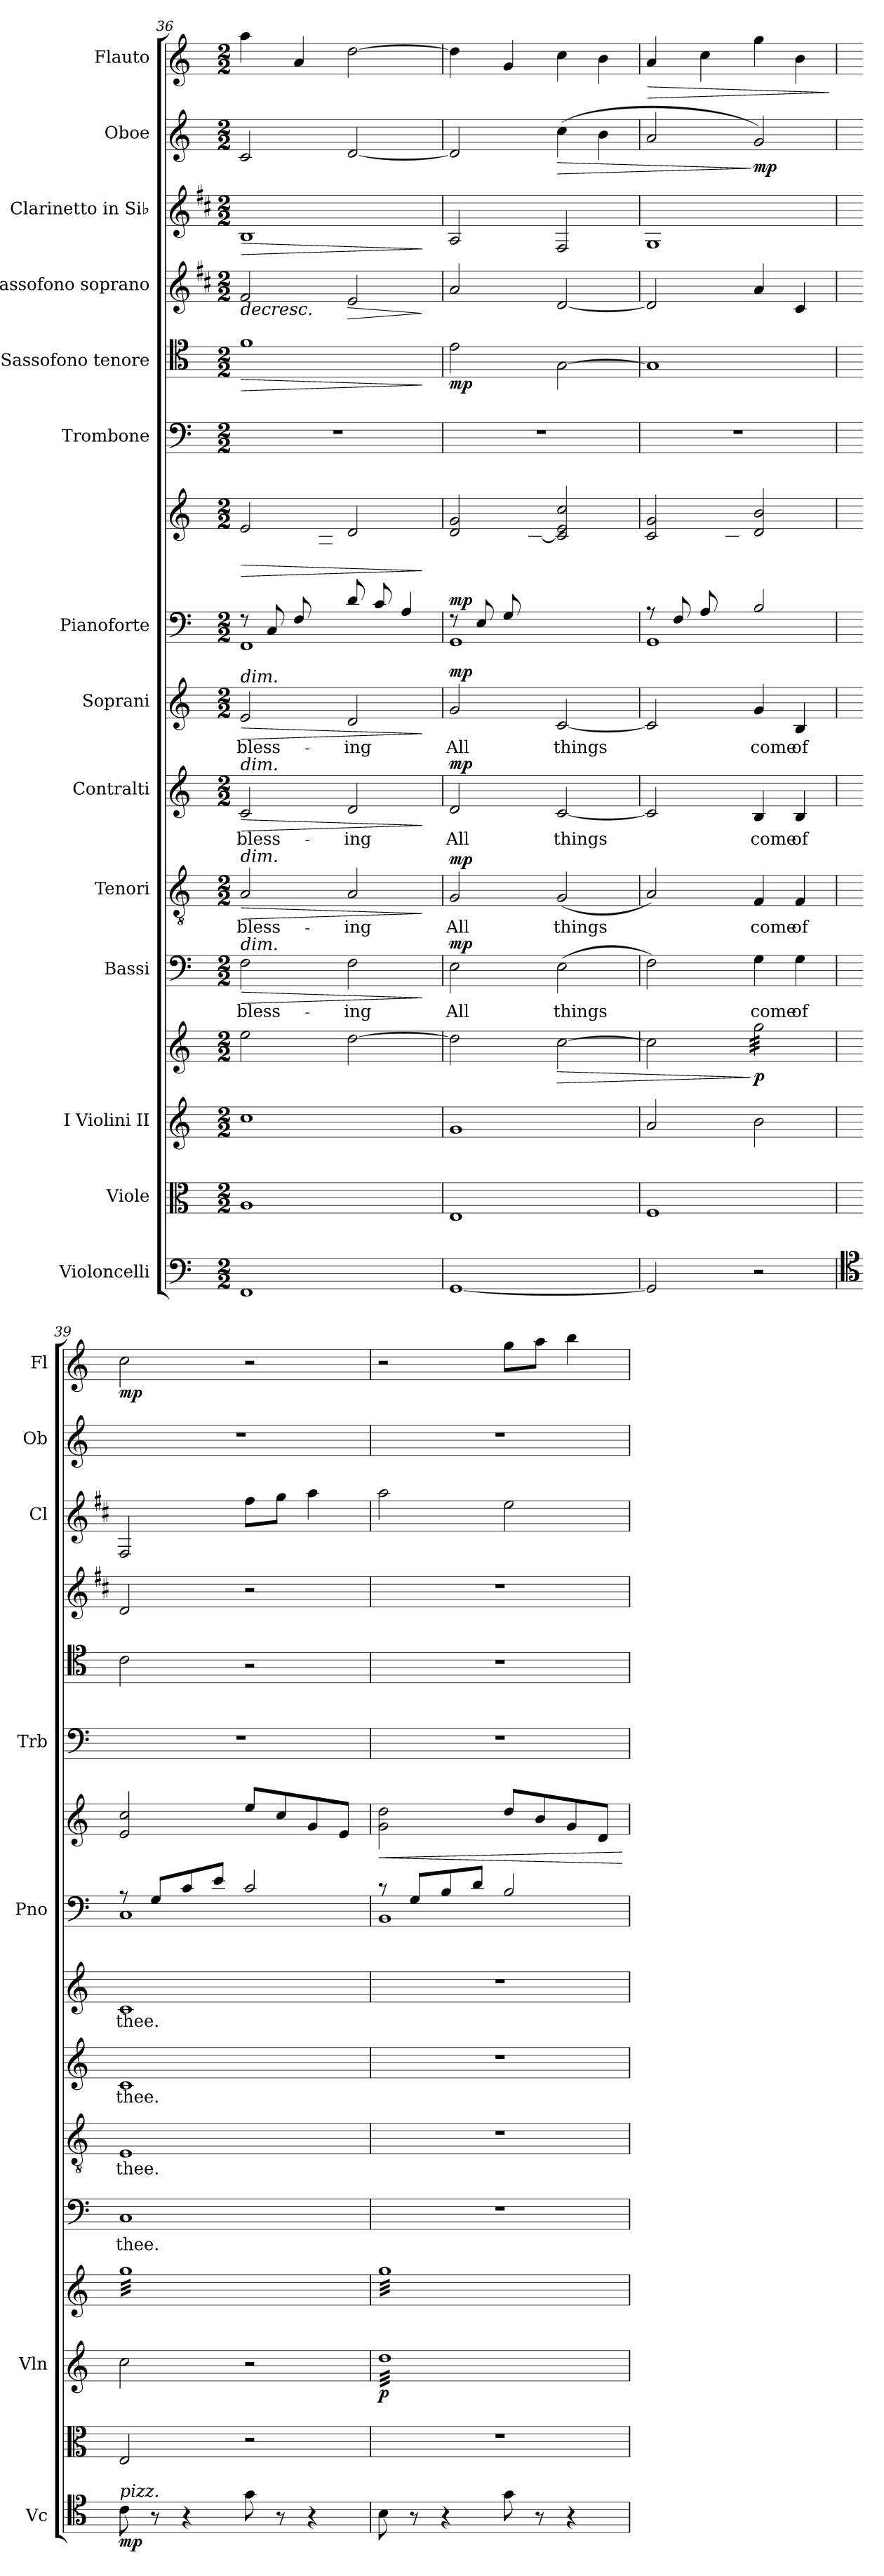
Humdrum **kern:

**kern	**dynam	**kern	**kern	**kern	**dynam	**kern	**text	**dynam	**kern	**text	**dynam	**kern	**text	**dynam	**kern	**text	**dynam	**kern	**kern	**dynam	**kern	**kern	**dynam	**kern	**dynam	**kern	**dynam	**kern	**dynam	**kern	**dynam
*part14	*part14	*part13	*part12	*part12	*part12	*part11	*part11	*part11	*part10	*part10	*part10	*part9	*part9	*part9	*part8	*part8	*part8	*part7	*part7	*part7	*part6	*part5	*part5	*part4	*part4	*part3	*part3	*part2	*part2	*part1	*part1
*staff16	*staff16	*staff15	*staff14	*staff13	*staff13/14	*staff12	*staff12	*staff12	*staff11	*staff11	*staff11	*staff10	*staff10	*staff10	*staff9	*staff9	*staff9	*staff8	*staff7	*staff7/8	*staff6	*staff5	*staff5	*staff4	*staff4	*staff3	*staff3	*staff2	*staff2	*staff1	*staff1
*I"Violoncelli	*	*I"Viole	*I"I  Violini  II	*	*	*I"Bassi	*	*	*I"Tenori	*	*	*I"Contralti	*	*	*I"Soprani	*	*	*I"Pianoforte	*	*	*I"Trombone	*I"Sassofono tenore	*	*I"Sassofono soprano	*	*I"Clarinetto in Si♭	*	*I"Oboe	*	*I"Flauto	*
*I'Vc	*	*	*I'Vln	*	*	*	*	*	*	*	*	*	*	*	*	*	*	*I'Pno	*	*	*I'Trb	*	*	*	*	*I'Cl	*	*I'Ob	*	*I'Fl	*
*clefF4	*	*clefC3	*clefG2	*clefG2	*	*clefF4	*	*	*clefGv2	*	*	*clefG2	*	*	*clefG2	*	*	*clefF4	*clefG2	*	*clefF4	*clefC4	*	*clefG2	*	*clefG2	*	*clefG2	*	*clefG2	*
*	*	*	*	*	*	*	*	*	*	*	*	*	*	*	*	*	*	*	*	*	*	*ITrd8c14	*	*ITrd1c2	*	*ITrd1c2	*	*	*	*	*
*k[]	*	*k[]	*k[]	*k[]	*	*k[]	*	*	*k[]	*	*	*k[]	*	*	*k[]	*	*	*k[]	*k[]	*	*k[]	*k[]	*	*k[]	*	*k[]	*	*k[]	*	*k[]	*
*M2/2	*	*M2/2	*M2/2	*M2/2	*	*M2/2	*	*	*M2/2	*	*	*M2/2	*	*	*M2/2	*	*	*M2/2	*M2/2	*	*M2/2	*M2/2	*	*M2/2	*	*M2/2	*	*M2/2	*	*M2/2	*
=36	=36	=36	=36	=36	=36	=36	=36	=36	=36	=36	=36	=36	=36	=36	=36	=36	=36	=36	=36	=36	=36	=36	=36	=36	=36	=36	=36	=36	=36	=36	=36
!	!	!	!	!	!	!	!	!	!	!	!	!	!	!	!	!	!	!	!LO:TX:a:i:t=dim.	!	!	!	!	!	!	!	!	!	!	!	!
!	!	!	!	!	!	!	!	!	!	!	!	!	!	!	!LO:TX:a:i:t=dim.	!	!	!	!	!	!	!	!	!	!	!	!	!	!	!	!
!	!	!	!	!	!	!	!	!	!	!	!	!LO:TX:a:i:t=dim.	!	!	!	!	!	!	!	!	!	!	!	!	!	!	!	!	!	!	!
!	!	!	!	!	!	!	!	!	!LO:TX:a:i:t=dim.	!	!	!	!	!	!	!	!	!	!	!	!	!	!	!	!	!	!	!	!	!	!
!	!	!	!	!	!	!LO:TX:a:i:t=dim.	!	!	!	!	!	!	!	!	!	!	!	!	!	!	!	!	!	!	!	!	!	!	!	!	!
!	!	!	!	!	!	!	!	!LO:HP:b	!	!	!LO:HP:b	!	!	!LO:HP:b	!	!	!LO:HP:b	!	!	!LO:HP:b	!	!	!LO:HP:b	!	!	!	!	!	!	!	!
*	*	*	*	*	*	*	*	*	*	*	*	*	*	*	*	*	*	*^	*^	*	*	*	*	*	*	*	*	*	*	*	*
!	!	!	!	!	!	!	!	!	!	!	!	!	!	!	!	!	!	!	!	!	!	!	!	!	!LO:HP:n=1:b	!	!LO:HP:b	!	!LO:HP:b	!	!	!	!
!	!	!	!	!	!	!	!	!	!	!	!	!	!	!	!	!	!	!	!	!	!	!	!	!	!	!	!	!	!LO:HP:n=1:b	!	!	!	!
1FF	.	1A	1cc	2ee\	.	2F\	bless-	>	2A/	bless-	>	2c/	bless-	>	2e/	bless-	>	8r	1FF	2e/	4.ryy	>	1r	1F	> >	2e/	>	1A	> >	2c/	.	4aa\	.
.	.	.	.	.	.	.	.	.	.	.	.	.	.	.	.	.	.	8C/L	.	.	.	.	.	.	.	.	.	.	.	.	.	.	.
.	.	.	.	.	.	.	.	.	.	.	.	.	.	.	.	.	.	8F/	.	.	.	.	.	.	.	.	.	.	.	.	.	4a/	.
.	.	.	.	.	.	.	.	.	.	.	.	.	.	.	.	.	.	8ryy	.	.	8A\J	.	.	.	.	.	.	.	.	.	.	.	.
!	!	!	!	!	!	!	!	!	!	!	!	!	!	!	!	!	!	!	!	!	!	!	!	!	!	!	!LO:HP:b	!	!	!	!	!	!
.	.	.	.	[2dd\	.	2F\	-ing	.	2A/	-ing	.	2d/	-ing	.	2d/	-ing	.	8d/L	.	2d/	2ryy	.	.	.	.	2d/	>	.	.	[2d/	.	[2dd\	.
.	.	.	.	.	.	.	.	.	.	.	.	.	.	.	.	.	.	8c/J	.	.	.	.	.	.	.	.	.	.	.	.	.	.	.
.	.	.	.	.	.	.	.	.	.	.	.	.	.	.	.	.	.	4A/	.	.	.	.	.	.	.	.	.	.	.	.	.	.	.
*	*	*	*	*	*	*	*	*	*	*	*	*	*	*	*	*	*	*v	*v	*	*	*	*	*	*	*	*	*	*	*	*	*	*
*	*	*	*	*	*	*	*	*	*	*	*	*	*	*	*	*	*	*	*v	*v	*	*	*	*	*	*	*	*	*	*	*	*
.	.	.	.	.	.	.	.	]	.	.	]	.	.	]	.	.	]	.	.	]	.	.	]	.	] ]	.	]	.	.	.	.
!!LO:PB:g=z
=37	=37	=37	=37	=37	=37	=37	=37	=37	=37	=37	=37	=37	=37	=37	=37	=37	=37	=37	=37	=37	=37	=37	=37	=37	=37	=37	=37	=37	=37	=37	=37
*	*	*	*	*	*	*	*	*	*	*	*	*	*	*	*	*	*	*^	*^	*	*	*	*	*	*	*	*	*	*	*	*
!	!	!	!	!	!	!	!	!LO:DY:a	!	!	!LO:DY:a	!	!	!LO:DY:a	!	!	!LO:DY:a	!	!	!	!	!LO:DY:a=2	!	!	!LO:DY:b	!	!LO:DY:b	!	!	!	!	!	!
!	!	!	!	!	!	!	!	!	!	!	!	!	!	!	!	!	!	!	!	!	!	!	!	!	!	!	!LO:DY:n=1:a	!	!	!	!	!	!
[1GG	.	1E	1g	2dd\]	.	2E\	All	mp	2G/	All	mp	2d/	All	mp	2g/	All	mp	8r	1GG	2d/ 2g/	4.ryy	mp	1r	2E\	mp	2g/	mp mp	2G/	.	2d/]	.	4dd\]	.
.	.	.	.	.	.	.	.	.	.	.	.	.	.	.	.	.	.	8E/L	.	.	.	.	.	.	.	.	.	.	.	.	.	.	.
.	.	.	.	.	.	.	.	.	.	.	.	.	.	.	.	.	.	8G/	.	.	.	.	.	.	.	.	.	.	.	.	.	4g/	.
.	.	.	.	.	.	.	.	.	.	.	.	.	.	.	.	.	.	8ryy	.	.	[8c\J	.	.	.	.	.	.	.	.	.	.	.	.
!	!	!	!	!	!LO:HP:b	!	!	!	!	!	!	!	!	!	!	!	!	!	!	!	!	!	!	!	!	!	!	!	!	!	!LO:HP:b	!	!
.	.	.	.	[2cc\	>	(2E\	things	.	(2G/	things	.	[2c/	things	.	[2c/	things	.	2ryy	.	2c/] 2e/ 2cc/	2ryy	.	.	[2GG\	]	[2c/	.	2E/	]	(4cc\	>	4cc\	.
.	.	.	.	.	.	.	.	.	.	.	.	.	.	.	.	.	.	.	.	.	.	.	.	.	.	.	.	.	.	4b\	.	4b\	.
=38	=38	=38	=38	=38	=38	=38	=38	=38	=38	=38	=38	=38	=38	=38	=38	=38	=38	=38	=38	=38	=38	=38	=38	=38	=38	=38	=38	=38	=38	=38	=38	=38	=38
!	!	!	!	!	!	!	!	!	!	!	!	!	!	!	!	!	!	!	!	!	!	!	!	!	!	!	!	!	!	!	!	!	!LO:HP:b
2GG/]	.	1F	2a/	2cc\]	.	2F\)	.	.	2A/)	.	.	2c/]	.	.	2c/]	.	.	8r	1GG	2c/ 2g/	4.ryy	.	1r	1GG]	.	2c/]	.	1F	.	2a/	.	4a/	>
.	.	.	.	.	.	.	.	.	.	.	.	.	.	.	.	.	.	8F/L	.	.	.	.	.	.	.	.	.	.	.	.	.	.	.
.	.	.	.	.	.	.	.	.	.	.	.	.	.	.	.	.	.	8A/	.	.	.	.	.	.	.	.	.	.	.	.	.	4cc\	.
.	.	.	.	.	.	.	.	.	.	.	.	.	.	.	.	.	.	8ryy	.	.	8c\J	.	.	.	.	.	.	.	.	.	.	.	.
!	!	!	!	!	!LO:DY:n=1:b	!	!	!	!	!	!	!	!	!	!	!	!	!	!	!	!	!	!	!	!	!	!	!	!	!	!LO:DY:n=1:b	!	!
*	*	*	*	*tremolo	*	*	*	*	*	*	*	*	*	*	*	*	*	*	*	*	*	*	*	*	*	*	*	*	*	*	*	*	*
2r	.	.	2b\	32gg\LLL	] p	4G\	come	.	4F/	come	.	4B/	come	.	4g/	come	.	2B/	.	2d/ 2b/	2ryy	.	.	.	.	4g/	.	.	.	2g/)	] mp	4gg\	.
.	.	.	.	32gg\	.	.	.	.	.	.	.	.	.	.	.	.	.	.	.	.	.	.	.	.	.	.	.	.	.	.	.	.	.
.	.	.	.	32gg\	.	.	.	.	.	.	.	.	.	.	.	.	.	.	.	.	.	.	.	.	.	.	.	.	.	.	.	.	.
.	.	.	.	32gg\	.	.	.	.	.	.	.	.	.	.	.	.	.	.	.	.	.	.	.	.	.	.	.	.	.	.	.	.	.
.	.	.	.	32gg\	.	.	.	.	.	.	.	.	.	.	.	.	.	.	.	.	.	.	.	.	.	.	.	.	.	.	.	.	.
.	.	.	.	32gg\	.	.	.	.	.	.	.	.	.	.	.	.	.	.	.	.	.	.	.	.	.	.	.	.	.	.	.	.	.
.	.	.	.	32gg\	.	.	.	.	.	.	.	.	.	.	.	.	.	.	.	.	.	.	.	.	.	.	.	.	.	.	.	.	.
.	.	.	.	32gg\	.	.	.	.	.	.	.	.	.	.	.	.	.	.	.	.	.	.	.	.	.	.	.	.	.	.	.	.	.
.	.	.	.	32gg\	.	4G\	of	.	4F/	of	.	4B/	of	.	4B/	of	.	.	.	.	.	.	.	.	.	4B/	.	.	.	.	.	4b\	.
.	.	.	.	32gg\	.	.	.	.	.	.	.	.	.	.	.	.	.	.	.	.	.	.	.	.	.	.	.	.	.	.	.	.	.
.	.	.	.	32gg\	.	.	.	.	.	.	.	.	.	.	.	.	.	.	.	.	.	.	.	.	.	.	.	.	.	.	.	.	.
.	.	.	.	32gg\	.	.	.	.	.	.	.	.	.	.	.	.	.	.	.	.	.	.	.	.	.	.	.	.	.	.	.	.	.
.	.	.	.	32gg\	.	.	.	.	.	.	.	.	.	.	.	.	.	.	.	.	.	.	.	.	.	.	.	.	.	.	.	.	.
.	.	.	.	32gg\	.	.	.	.	.	.	.	.	.	.	.	.	.	.	.	.	.	.	.	.	.	.	.	.	.	.	.	.	.
.	.	.	.	32gg\	.	.	.	.	.	.	.	.	.	.	.	.	.	.	.	.	.	.	.	.	.	.	.	.	.	.	.	.	.
.	.	.	.	32gg\JJJ	.	.	.	.	.	.	.	.	.	.	.	.	.	.	.	.	.	.	.	.	.	.	.	.	.	.	.	.	.
*	*	*	*	*	*	*	*	*	*	*	*	*	*	*	*	*	*	*v	*v	*	*	*	*	*	*	*	*	*	*	*	*	*	*
*	*	*	*	*	*	*	*	*	*	*	*	*	*	*	*	*	*	*	*v	*v	*	*	*	*	*	*	*	*	*	*	*	*
.	.	.	.	.	.	.	.	.	.	.	.	.	.	.	.	.	.	.	.	.	.	.	.	.	.	.	.	.	.	.	]
=39	=39	=39	=39	=39	=39	=39	=39	=39	=39	=39	=39	=39	=39	=39	=39	=39	=39	=39	=39	=39	=39	=39	=39	=39	=39	=39	=39	=39	=39	=39	=39
*clefC4	*	*	*	*	*	*	*	*	*	*	*	*	*	*	*	*	*	*	*	*	*	*	*	*	*	*	*	*	*	*	*
*	*	*	*	*	*	*	*	*	*	*	*	*	*	*	*	*	*	*^	*^	*	*	*	*	*	*	*^	*	*	*	*	*
!LO:TX:a:i:t=pizz.	!	!	!	!	!	!	!	!	!	!	!	!	!	!	!	!	!	!	!	!	!	!	!	!	!	!	!	!	!	!	!	!	!	!
!	!LO:DY:b	!	!	!	!	!	!	!	!	!	!	!	!	!	!	!	!	!	!	!	!	!	!	!	!	!	!	!	!	!	!	!	!	!LO:DY:b
8c\	mp	2E/	2cc\	32ggLLL	.	1C	thee.	.	1E	thee.	.	1c	thee.	.	1c	thee.	.	8r	1C	2e/ 2cc/	2ryy	.	1r	2C\	.	2c/	.	2E/	2ryy	.	1r	.	2cc\	mp
.	.	.	.	32gg	.	.	.	.	.	.	.	.	.	.	.	.	.	.	.	.	.	.	.	.	.	.	.	.	.	.	.	.	.	.
.	.	.	.	32gg	.	.	.	.	.	.	.	.	.	.	.	.	.	.	.	.	.	.	.	.	.	.	.	.	.	.	.	.	.	.
.	.	.	.	32gg	.	.	.	.	.	.	.	.	.	.	.	.	.	.	.	.	.	.	.	.	.	.	.	.	.	.	.	.	.	.
8r	.	.	.	32gg	.	.	.	.	.	.	.	.	.	.	.	.	.	8G/L	.	.	.	.	.	.	.	.	.	.	.	.	.	.	.	.
.	.	.	.	32gg	.	.	.	.	.	.	.	.	.	.	.	.	.	.	.	.	.	.	.	.	.	.	.	.	.	.	.	.	.	.
.	.	.	.	32gg	.	.	.	.	.	.	.	.	.	.	.	.	.	.	.	.	.	.	.	.	.	.	.	.	.	.	.	.	.	.
.	.	.	.	32gg	.	.	.	.	.	.	.	.	.	.	.	.	.	.	.	.	.	.	.	.	.	.	.	.	.	.	.	.	.	.
4r	.	.	.	32gg	.	.	.	.	.	.	.	.	.	.	.	.	.	8c/	.	.	.	.	.	.	.	.	.	.	.	.	.	.	.	.
.	.	.	.	32gg	.	.	.	.	.	.	.	.	.	.	.	.	.	.	.	.	.	.	.	.	.	.	.	.	.	.	.	.	.	.
.	.	.	.	32gg	.	.	.	.	.	.	.	.	.	.	.	.	.	.	.	.	.	.	.	.	.	.	.	.	.	.	.	.	.	.
.	.	.	.	32gg	.	.	.	.	.	.	.	.	.	.	.	.	.	.	.	.	.	.	.	.	.	.	.	.	.	.	.	.	.	.
.	.	.	.	32gg	.	.	.	.	.	.	.	.	.	.	.	.	.	8e/J	.	.	.	.	.	.	.	.	.	.	.	.	.	.	.	.
.	.	.	.	32gg	.	.	.	.	.	.	.	.	.	.	.	.	.	.	.	.	.	.	.	.	.	.	.	.	.	.	.	.	.	.
.	.	.	.	32gg	.	.	.	.	.	.	.	.	.	.	.	.	.	.	.	.	.	.	.	.	.	.	.	.	.	.	.	.	.	.
.	.	.	.	32gg	.	.	.	.	.	.	.	.	.	.	.	.	.	.	.	.	.	.	.	.	.	.	.	.	.	.	.	.	.	.
8g\	.	2r	2r	32gg	.	.	.	.	.	.	.	.	.	.	.	.	.	2c/	.	8ee/L	2ryy	.	.	2r	.	2r	.	8ee\L	2ryy	.	.	.	2r	.
.	.	.	.	32gg	.	.	.	.	.	.	.	.	.	.	.	.	.	.	.	.	.	.	.	.	.	.	.	.	.	.	.	.	.	.
.	.	.	.	32gg	.	.	.	.	.	.	.	.	.	.	.	.	.	.	.	.	.	.	.	.	.	.	.	.	.	.	.	.	.	.
.	.	.	.	32gg	.	.	.	.	.	.	.	.	.	.	.	.	.	.	.	.	.	.	.	.	.	.	.	.	.	.	.	.	.	.
8r	.	.	.	32gg	.	.	.	.	.	.	.	.	.	.	.	.	.	.	.	8cc/	.	.	.	.	.	.	.	8ff\J	.	.	.	.	.	.
.	.	.	.	32gg	.	.	.	.	.	.	.	.	.	.	.	.	.	.	.	.	.	.	.	.	.	.	.	.	.	.	.	.	.	.
.	.	.	.	32gg	.	.	.	.	.	.	.	.	.	.	.	.	.	.	.	.	.	.	.	.	.	.	.	.	.	.	.	.	.	.
.	.	.	.	32gg	.	.	.	.	.	.	.	.	.	.	.	.	.	.	.	.	.	.	.	.	.	.	.	.	.	.	.	.	.	.
4r	.	.	.	32gg	.	.	.	.	.	.	.	.	.	.	.	.	.	.	.	8g/	.	.	.	.	.	.	.	4gg\	.	.	.	.	.	.
.	.	.	.	32gg	.	.	.	.	.	.	.	.	.	.	.	.	.	.	.	.	.	.	.	.	.	.	.	.	.	.	.	.	.	.
.	.	.	.	32gg	.	.	.	.	.	.	.	.	.	.	.	.	.	.	.	.	.	.	.	.	.	.	.	.	.	.	.	.	.	.
.	.	.	.	32gg	.	.	.	.	.	.	.	.	.	.	.	.	.	.	.	.	.	.	.	.	.	.	.	.	.	.	.	.	.	.
.	.	.	.	32gg	.	.	.	.	.	.	.	.	.	.	.	.	.	.	.	8e/J	.	.	.	.	.	.	.	.	.	.	.	.	.	.
.	.	.	.	32gg	.	.	.	.	.	.	.	.	.	.	.	.	.	.	.	.	.	.	.	.	.	.	.	.	.	.	.	.	.	.
.	.	.	.	32gg	.	.	.	.	.	.	.	.	.	.	.	.	.	.	.	.	.	.	.	.	.	.	.	.	.	.	.	.	.	.
.	.	.	.	32ggJJJ	.	.	.	.	.	.	.	.	.	.	.	.	.	.	.	.	.	.	.	.	.	.	.	.	.	.	.	.	.	.
*	*	*	*	*	*	*	*	*	*	*	*	*	*	*	*	*	*	*	*	*	*	*	*	*	*	*	*	*v	*v	*	*	*	*	*
=40	=40	=40	=40	=40	=40	=40	=40	=40	=40	=40	=40	=40	=40	=40	=40	=40	=40	=40	=40	=40	=40	=40	=40	=40	=40	=40	=40	=40	=40	=40	=40	=40	=40
!	!	!	!	!	!LO:DY:b=2	!	!	!	!	!	!	!	!	!	!	!	!	!	!	!	!	!LO:HP:b	!	!	!	!	!	!	!	!	!	!	!
*	*	*	*tremolo	*	*	*	*	*	*	*	*	*	*	*	*	*	*	*	*	*	*	*	*	*	*	*	*	*	*	*	*	*	*
8B\	.	1r	32ddLLL	32ggLLL	p	1r	.	.	1r	.	.	1r	.	.	1r	.	.	8r	1BB	2g\ 2dd\	2ryy	<	1r	1r	.	1r	.	2gg\	.	1r	.	2r	.
.	.	.	32dd	32gg	.	.	.	.	.	.	.	.	.	.	.	.	.	.	.	.	.	.	.	.	.	.	.	.	.	.	.	.	.
.	.	.	32dd	32gg	.	.	.	.	.	.	.	.	.	.	.	.	.	.	.	.	.	.	.	.	.	.	.	.	.	.	.	.	.
.	.	.	32dd	32gg	.	.	.	.	.	.	.	.	.	.	.	.	.	.	.	.	.	.	.	.	.	.	.	.	.	.	.	.	.
8r	.	.	32dd	32gg	.	.	.	.	.	.	.	.	.	.	.	.	.	8G/L	.	.	.	.	.	.	.	.	.	.	.	.	.	.	.
.	.	.	32dd	32gg	.	.	.	.	.	.	.	.	.	.	.	.	.	.	.	.	.	.	.	.	.	.	.	.	.	.	.	.	.
.	.	.	32dd	32gg	.	.	.	.	.	.	.	.	.	.	.	.	.	.	.	.	.	.	.	.	.	.	.	.	.	.	.	.	.
.	.	.	32dd	32gg	.	.	.	.	.	.	.	.	.	.	.	.	.	.	.	.	.	.	.	.	.	.	.	.	.	.	.	.	.
4r	.	.	32dd	32gg	.	.	.	.	.	.	.	.	.	.	.	.	.	8B/	.	.	.	.	.	.	.	.	.	.	.	.	.	.	.
.	.	.	32dd	32gg	.	.	.	.	.	.	.	.	.	.	.	.	.	.	.	.	.	.	.	.	.	.	.	.	.	.	.	.	.
.	.	.	32dd	32gg	.	.	.	.	.	.	.	.	.	.	.	.	.	.	.	.	.	.	.	.	.	.	.	.	.	.	.	.	.
.	.	.	32dd	32gg	.	.	.	.	.	.	.	.	.	.	.	.	.	.	.	.	.	.	.	.	.	.	.	.	.	.	.	.	.
.	.	.	32dd	32gg	.	.	.	.	.	.	.	.	.	.	.	.	.	8d/J	.	.	.	.	.	.	.	.	.	.	.	.	.	.	.
.	.	.	32dd	32gg	.	.	.	.	.	.	.	.	.	.	.	.	.	.	.	.	.	.	.	.	.	.	.	.	.	.	.	.	.
.	.	.	32dd	32gg	.	.	.	.	.	.	.	.	.	.	.	.	.	.	.	.	.	.	.	.	.	.	.	.	.	.	.	.	.
.	.	.	32dd	32gg	.	.	.	.	.	.	.	.	.	.	.	.	.	.	.	.	.	.	.	.	.	.	.	.	.	.	.	.	.
8g\	.	.	32dd	32gg	.	.	.	.	.	.	.	.	.	.	.	.	.	2B/	.	8dd/L	2ryy	.	.	.	.	.	.	2dd\	.	.	.	8gg\L	.
.	.	.	32dd	32gg	.	.	.	.	.	.	.	.	.	.	.	.	.	.	.	.	.	.	.	.	.	.	.	.	.	.	.	.	.
.	.	.	32dd	32gg	.	.	.	.	.	.	.	.	.	.	.	.	.	.	.	.	.	.	.	.	.	.	.	.	.	.	.	.	.
.	.	.	32dd	32gg	.	.	.	.	.	.	.	.	.	.	.	.	.	.	.	.	.	.	.	.	.	.	.	.	.	.	.	.	.
8r	.	.	32dd	32gg	.	.	.	.	.	.	.	.	.	.	.	.	.	.	.	8b/	.	.	.	.	.	.	.	.	.	.	.	8aa\J	.
.	.	.	32dd	32gg	.	.	.	.	.	.	.	.	.	.	.	.	.	.	.	.	.	.	.	.	.	.	.	.	.	.	.	.	.
.	.	.	32dd	32gg	.	.	.	.	.	.	.	.	.	.	.	.	.	.	.	.	.	.	.	.	.	.	.	.	.	.	.	.	.
.	.	.	32dd	32gg	.	.	.	.	.	.	.	.	.	.	.	.	.	.	.	.	.	.	.	.	.	.	.	.	.	.	.	.	.
4r	.	.	32dd	32gg	.	.	.	.	.	.	.	.	.	.	.	.	.	.	.	8g/	.	.	.	.	.	.	.	.	.	.	.	4bb\	.
.	.	.	32dd	32gg	.	.	.	.	.	.	.	.	.	.	.	.	.	.	.	.	.	.	.	.	.	.	.	.	.	.	.	.	.
.	.	.	32dd	32gg	.	.	.	.	.	.	.	.	.	.	.	.	.	.	.	.	.	.	.	.	.	.	.	.	.	.	.	.	.
.	.	.	32dd	32gg	.	.	.	.	.	.	.	.	.	.	.	.	.	.	.	.	.	.	.	.	.	.	.	.	.	.	.	.	.
.	.	.	32dd	32gg	.	.	.	.	.	.	.	.	.	.	.	.	.	.	.	8d/J	.	.	.	.	.	.	.	.	.	.	.	.	.
.	.	.	32dd	32gg	.	.	.	.	.	.	.	.	.	.	.	.	.	.	.	.	.	.	.	.	.	.	.	.	.	.	.	.	.
.	.	.	32dd	32gg	.	.	.	.	.	.	.	.	.	.	.	.	.	.	.	.	.	.	.	.	.	.	.	.	.	.	.	.	.
.	.	.	32ddJJJ	32ggJJJ	.	.	.	.	.	.	.	.	.	.	.	.	.	.	.	.	.	.	.	.	.	.	.	.	.	.	.	.	.
*	*	*	*	*Xtremolo	*	*	*	*	*	*	*	*	*	*	*	*	*	*	*	*	*	*	*	*	*	*	*	*	*	*	*	*	*
*	*	*	*Xtremolo	*	*	*	*	*	*	*	*	*	*	*	*	*	*	*	*	*	*	*	*	*	*	*	*	*	*	*	*	*	*
*	*	*	*	*	*	*	*	*	*	*	*	*	*	*	*	*	*	*v	*v	*	*	*	*	*	*	*	*	*	*	*	*	*	*
*	*	*	*	*	*	*	*	*	*	*	*	*	*	*	*	*	*	*	*v	*v	*	*	*	*	*	*	*	*	*	*	*	*
.	.	.	.	.	.	.	.	.	.	.	.	.	.	.	.	.	.	.	.	[	.	.	.	.	.	.	.	.	.	.	.
=	=	=	=	=	=	=	=	=	=	=	=	=	=	=	=	=	=	=	=	=	=	=	=	=	=	=	=	=	=	=	=
*-	*-	*-	*-	*-	*-	*-	*-	*-	*-	*-	*-	*-	*-	*-	*-	*-	*-	*-	*-	*-	*-	*-	*-	*-	*-	*-	*-	*-	*-	*-	*-
